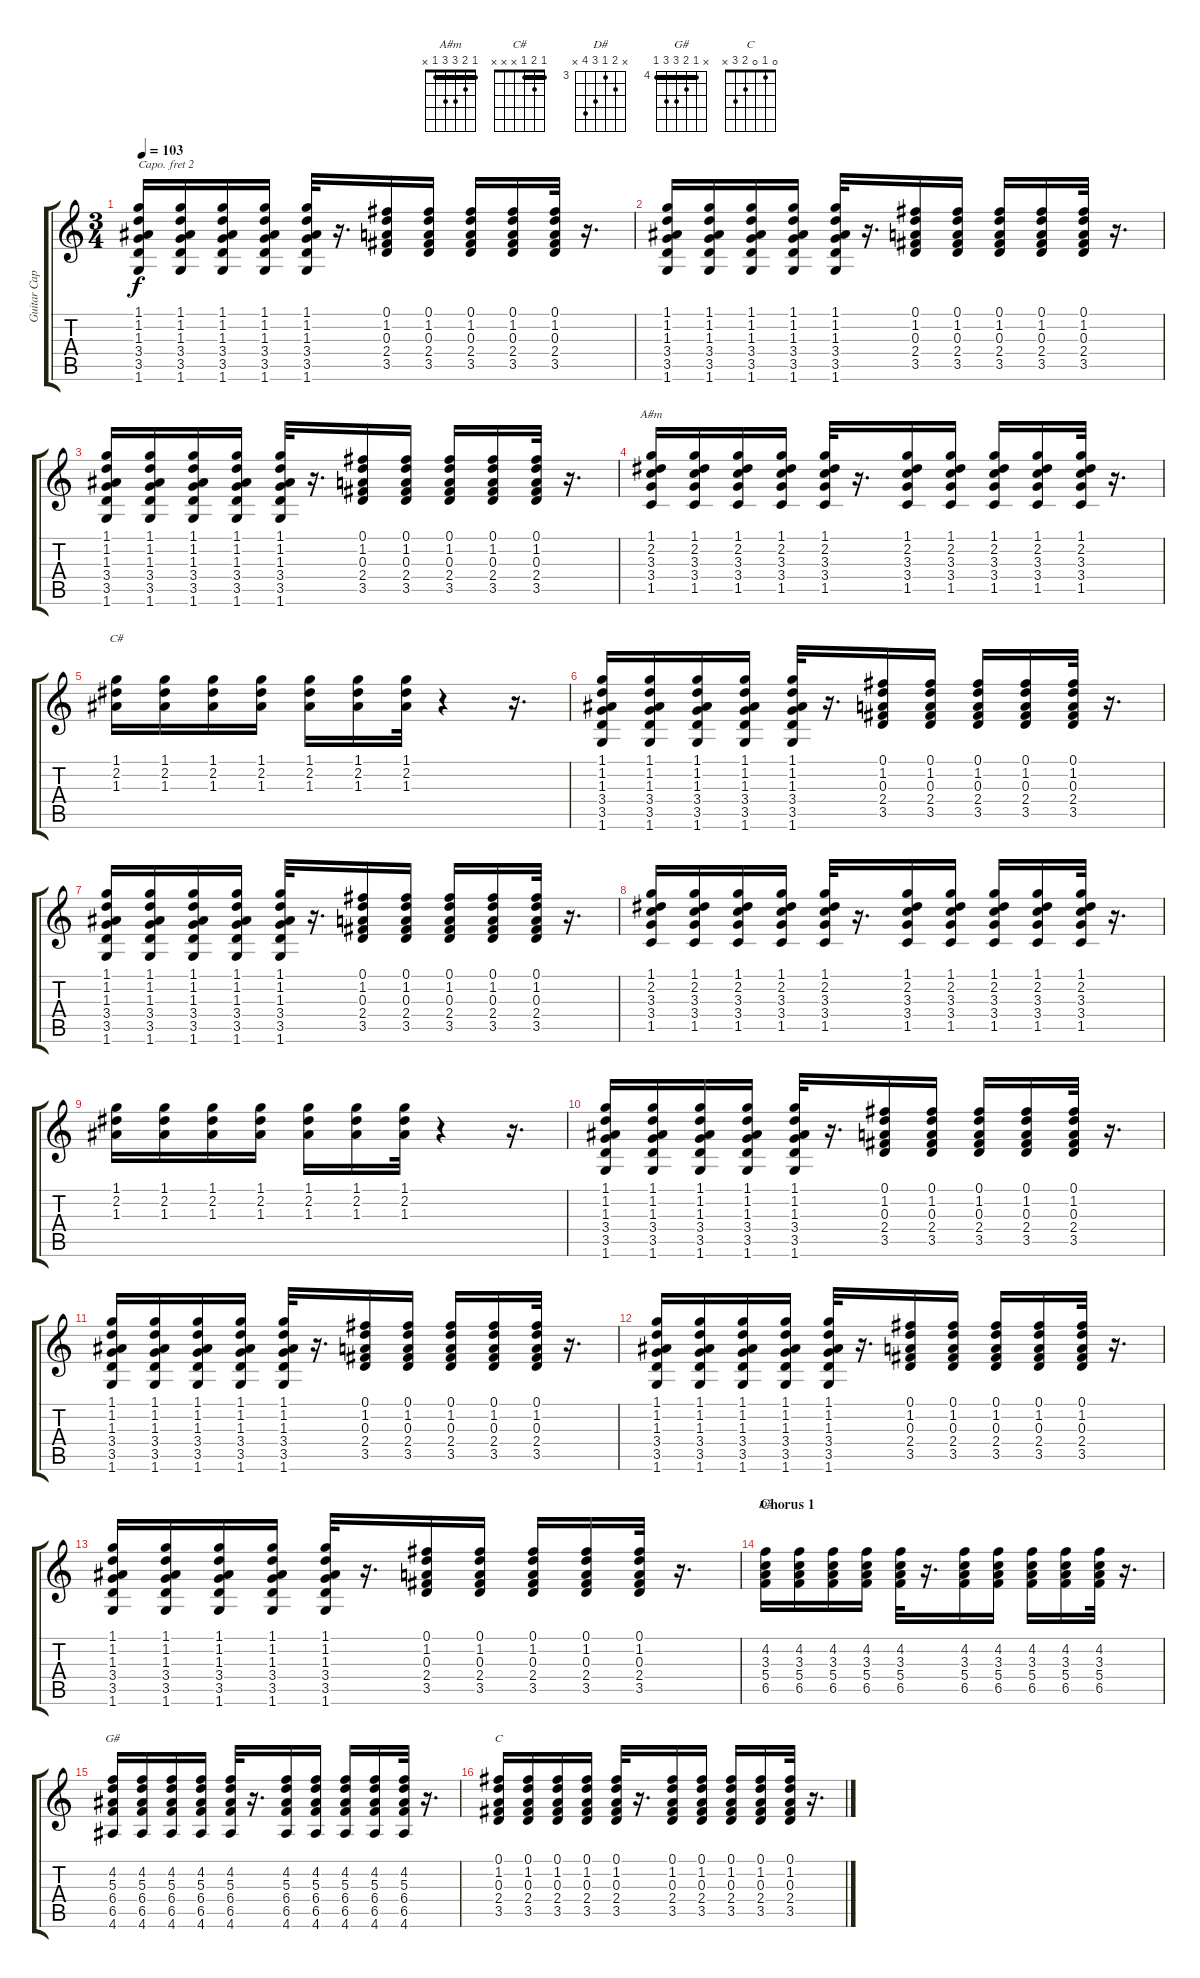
\track ("Guitar Capo 2" "Guitar Cap") {instrument acousticguitarnylon}
\staff {score tabs}
\capo 2
\tuning (E4 B3 G3 D3 A2 E2) {hide}
\chord ("A#m" 1 2 3 3 1 x) {barre 1}
\chord ("C#" 1 2 1 x x x) {barre 1}
\chord ("D#" x 4 3 5 6 x) {firstfret 3}
\chord ("G#" x 4 5 6 6 4) {firstfret 4 barre 4}
\chord ("C" 0 1 0 2 3 x)
\ts (3 4)
\tempo 103
\clef g2
\ks c
(1.1 1.2 1.3 3.4 3.5 1.6).16{dy f} (1.1 1.2 1.3 3.4 3.5 1.6).16 (1.1 1.2 1.3 3.4 3.5 1.6).16 (1.1 1.2 1.3 3.4 3.5 1.6).16 (1.1 1.2 1.3 3.4 3.5 1.6).32 r.16{d} (0.1 1.2 0.3 2.4 3.5).16 (0.1 1.2 0.3 2.4 3.5).16 (0.1 1.2 0.3 2.4 3.5).16 (0.1 1.2 0.3 2.4 3.5).16 (0.1 1.2 0.3 2.4 3.5).32 r.16{d} |
(1.1 1.2 1.3 3.4 3.5 1.6).16 (1.1 1.2 1.3 3.4 3.5 1.6).16 (1.1 1.2 1.3 3.4 3.5 1.6).16 (1.1 1.2 1.3 3.4 3.5 1.6).16 (1.1 1.2 1.3 3.4 3.5 1.6).32 r.16{d} (0.1 1.2 0.3 2.4 3.5).16 (0.1 1.2 0.3 2.4 3.5).16 (0.1 1.2 0.3 2.4 3.5).16 (0.1 1.2 0.3 2.4 3.5).16 (0.1 1.2 0.3 2.4 3.5).32 r.16{d} |
(1.1 1.2 1.3 3.4 3.5 1.6).16 (1.1 1.2 1.3 3.4 3.5 1.6).16 (1.1 1.2 1.3 3.4 3.5 1.6).16 (1.1 1.2 1.3 3.4 3.5 1.6).16 (1.1 1.2 1.3 3.4 3.5 1.6).32 r.16{d} (0.1 1.2 0.3 2.4 3.5).16 (0.1 1.2 0.3 2.4 3.5).16 (0.1 1.2 0.3 2.4 3.5).16 (0.1 1.2 0.3 2.4 3.5).16 (0.1 1.2 0.3 2.4 3.5).32 r.16{d} |
(1.1 2.2 3.3 3.4 1.5).16{ch "A#m"} (1.1 2.2 3.3 3.4 1.5).16 (1.1 2.2 3.3 3.4 1.5).16 (1.1 2.2 3.3 3.4 1.5).16 (1.1 2.2 3.3 3.4 1.5).32 r.16{d} (1.1 2.2 3.3 3.4 1.5).16 (1.1 2.2 3.3 3.4 1.5).16 (1.1 2.2 3.3 3.4 1.5).16 (1.1 2.2 3.3 3.4 1.5).16 (1.1 2.2 3.3 3.4 1.5).32 r.16{d} |
(1.1 2.2 1.3).16{ch "C#"} (1.1 2.2 1.3).16 (1.1 2.2 1.3).16 (1.1 2.2 1.3).16 (1.1 2.2 1.3).16 (1.1 2.2 1.3).16 (1.1 2.2 1.3).32 r.4 r.16{d} |
(1.1 1.2 1.3 3.4 3.5 1.6).16 (1.1 1.2 1.3 3.4 3.5 1.6).16 (1.1 1.2 1.3 3.4 3.5 1.6).16 (1.1 1.2 1.3 3.4 3.5 1.6).16 (1.1 1.2 1.3 3.4 3.5 1.6).32 r.16{d} (0.1 1.2 0.3 2.4 3.5).16 (0.1 1.2 0.3 2.4 3.5).16 (0.1 1.2 0.3 2.4 3.5).16 (0.1 1.2 0.3 2.4 3.5).16 (0.1 1.2 0.3 2.4 3.5).32 r.16{d} |
(1.1 1.2 1.3 3.4 3.5 1.6).16 (1.1 1.2 1.3 3.4 3.5 1.6).16 (1.1 1.2 1.3 3.4 3.5 1.6).16 (1.1 1.2 1.3 3.4 3.5 1.6).16 (1.1 1.2 1.3 3.4 3.5 1.6).32 r.16{d} (0.1 1.2 0.3 2.4 3.5).16 (0.1 1.2 0.3 2.4 3.5).16 (0.1 1.2 0.3 2.4 3.5).16 (0.1 1.2 0.3 2.4 3.5).16 (0.1 1.2 0.3 2.4 3.5).32 r.16{d} |
(1.1 2.2 3.3 3.4 1.5).16 (1.1 2.2 3.3 3.4 1.5).16 (1.1 2.2 3.3 3.4 1.5).16 (1.1 2.2 3.3 3.4 1.5).16 (1.1 2.2 3.3 3.4 1.5).32 r.16{d} (1.1 2.2 3.3 3.4 1.5).16 (1.1 2.2 3.3 3.4 1.5).16 (1.1 2.2 3.3 3.4 1.5).16 (1.1 2.2 3.3 3.4 1.5).16 (1.1 2.2 3.3 3.4 1.5).32 r.16{d} |
(1.1 2.2 1.3).16 (1.1 2.2 1.3).16 (1.1 2.2 1.3).16 (1.1 2.2 1.3).16 (1.1 2.2 1.3).16 (1.1 2.2 1.3).16 (1.1 2.2 1.3).32 r.4 r.16{d} |
(1.1 1.2 1.3 3.4 3.5 1.6).16 (1.1 1.2 1.3 3.4 3.5 1.6).16 (1.1 1.2 1.3 3.4 3.5 1.6).16 (1.1 1.2 1.3 3.4 3.5 1.6).16 (1.1 1.2 1.3 3.4 3.5 1.6).32 r.16{d} (0.1 1.2 0.3 2.4 3.5).16 (0.1 1.2 0.3 2.4 3.5).16 (0.1 1.2 0.3 2.4 3.5).16 (0.1 1.2 0.3 2.4 3.5).16 (0.1 1.2 0.3 2.4 3.5).32 r.16{d} |
(1.1 1.2 1.3 3.4 3.5 1.6).16 (1.1 1.2 1.3 3.4 3.5 1.6).16 (1.1 1.2 1.3 3.4 3.5 1.6).16 (1.1 1.2 1.3 3.4 3.5 1.6).16 (1.1 1.2 1.3 3.4 3.5 1.6).32 r.16{d} (0.1 1.2 0.3 2.4 3.5).16 (0.1 1.2 0.3 2.4 3.5).16 (0.1 1.2 0.3 2.4 3.5).16 (0.1 1.2 0.3 2.4 3.5).16 (0.1 1.2 0.3 2.4 3.5).32 r.16{d} |
(1.1 1.2 1.3 3.4 3.5 1.6).16 (1.1 1.2 1.3 3.4 3.5 1.6).16 (1.1 1.2 1.3 3.4 3.5 1.6).16 (1.1 1.2 1.3 3.4 3.5 1.6).16 (1.1 1.2 1.3 3.4 3.5 1.6).32 r.16{d} (0.1 1.2 0.3 2.4 3.5).16 (0.1 1.2 0.3 2.4 3.5).16 (0.1 1.2 0.3 2.4 3.5).16 (0.1 1.2 0.3 2.4 3.5).16 (0.1 1.2 0.3 2.4 3.5).32 r.16{d} |
(1.1 1.2 1.3 3.4 3.5 1.6).16 (1.1 1.2 1.3 3.4 3.5 1.6).16 (1.1 1.2 1.3 3.4 3.5 1.6).16 (1.1 1.2 1.3 3.4 3.5 1.6).16 (1.1 1.2 1.3 3.4 3.5 1.6).32 r.16{d} (0.1 1.2 0.3 2.4 3.5).16 (0.1 1.2 0.3 2.4 3.5).16 (0.1 1.2 0.3 2.4 3.5).16 (0.1 1.2 0.3 2.4 3.5).16 (0.1 1.2 0.3 2.4 3.5).32 r.16{d} |
\section ("" "Chorus 1")
(4.2 3.3 5.4 6.5).16{ch "D#"} (4.2 3.3 5.4 6.5).16 (4.2 3.3 5.4 6.5).16 (4.2 3.3 5.4 6.5).16 (4.2 3.3 5.4 6.5).32 r.16{d} (4.2 3.3 5.4 6.5).16 (4.2 3.3 5.4 6.5).16 (4.2 3.3 5.4 6.5).16 (4.2 3.3 5.4 6.5).16 (4.2 3.3 5.4 6.5).32 r.16{d} |
(4.2 5.3 6.4 6.5 4.6).16{ch "G#"} (4.2 5.3 6.4 6.5 4.6).16 (4.2 5.3 6.4 6.5 4.6).16 (4.2 5.3 6.4 6.5 4.6).16 (4.2 5.3 6.4 6.5 4.6).32 r.16{d} (4.2 5.3 6.4 6.5 4.6).16 (4.2 5.3 6.4 6.5 4.6).16 (4.2 5.3 6.4 6.5 4.6).16 (4.2 5.3 6.4 6.5 4.6).16 (4.2 5.3 6.4 6.5 4.6).32 r.16{d} |
(0.1 1.2 0.3 2.4 3.5).16{ch "C"} (0.1 1.2 0.3 2.4 3.5).16 (0.1 1.2 0.3 2.4 3.5).16 (0.1 1.2 0.3 2.4 3.5).16 (0.1 1.2 0.3 2.4 3.5).32 r.16{d} (0.1 1.2 0.3 2.4 3.5).16 (0.1 1.2 0.3 2.4 3.5).16 (0.1 1.2 0.3 2.4 3.5).16 (0.1 1.2 0.3 2.4 3.5).16 (0.1 1.2 0.3 2.4 3.5).32 r.16{d}
